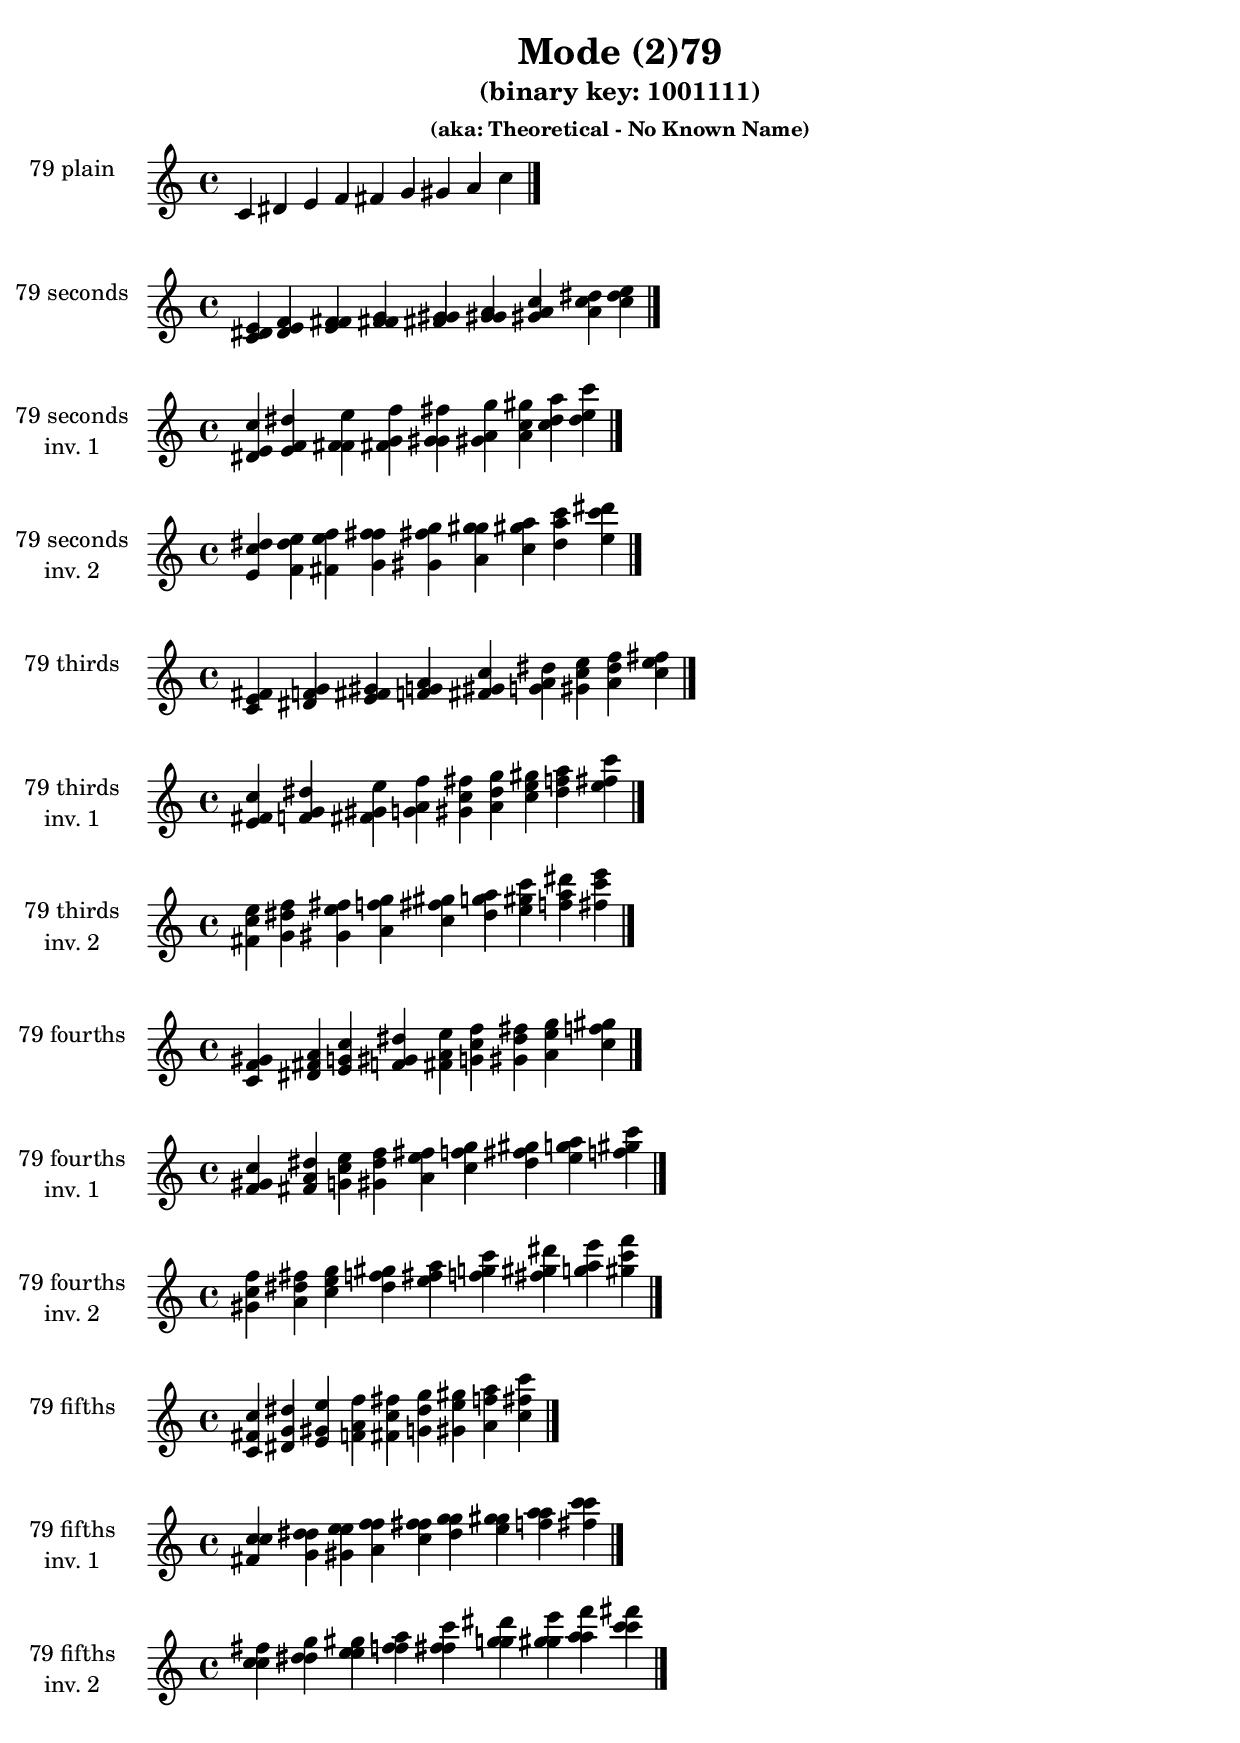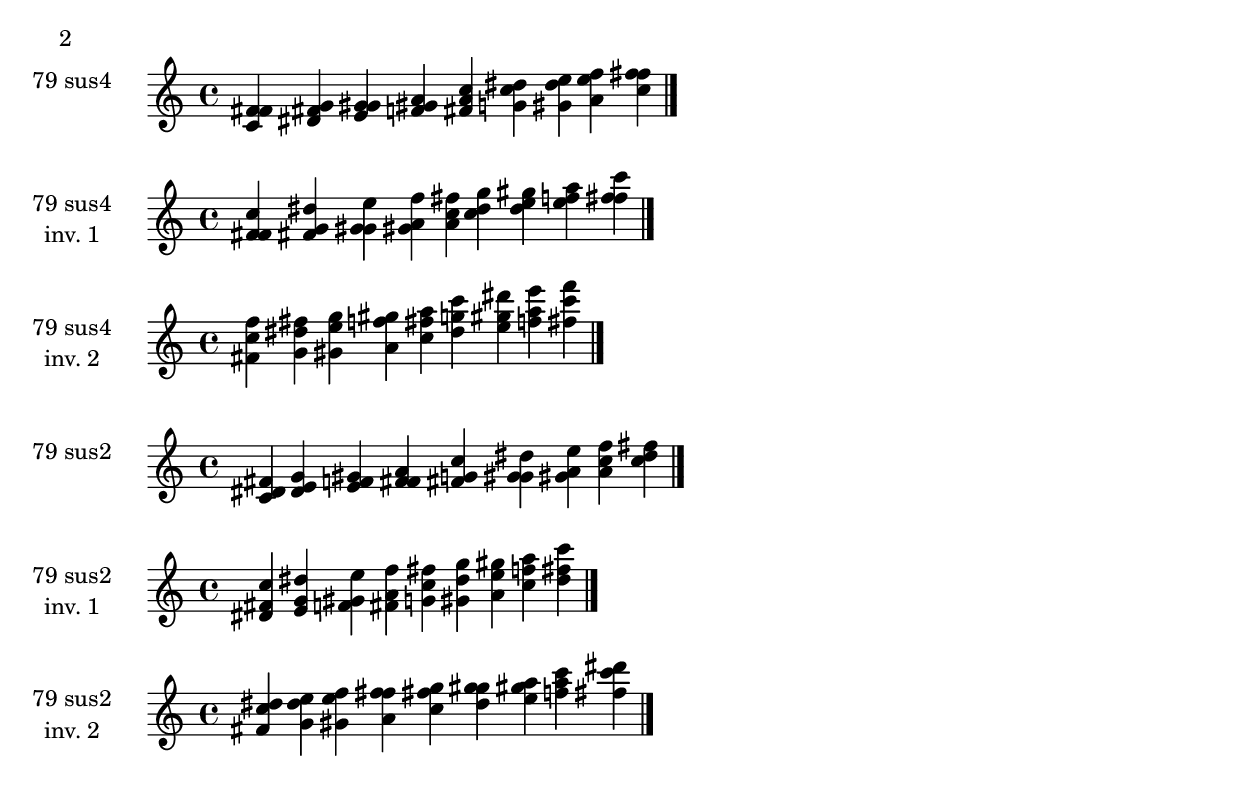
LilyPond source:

\version "2.19.0"

\header {
  title = "Mode (2)79"
  subtitle = "(binary key: 1001111)"
  subsubtitle = "(aka: Theoretical - No Known Name)"
 %% Remove default LilyPond tagline
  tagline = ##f
}

\paper {
  #(set-paper-size "a4")
}

global = {
  \key c \major
  \time 4/4
  \tempo 4=100
}

\book {
  \score {
    \new Staff \with {
      instrumentName =  \markup { \column {
         \hcenter-in #14 \line { 79 plain }
         \hcenter-in #14 \line {  } } }
      midiInstrument = "oboe"
    } { \accidentalStyle "default"
        \cadenzaOn c' dis' e' f' fis' g' gis' a' c''  \cadenzaOff \bar "|." }
    \layout { }
  }
  \score {
    \new Staff \with {
      instrumentName =  \markup { \column {
         \hcenter-in #14 \line { 79 seconds }
         \hcenter-in #14 \line {  } } }
      midiInstrument = "oboe"
    } { \accidentalStyle "default"
        \cadenzaOn <c' dis' e'> <dis' e' f'> <e' f' fis'> <f' fis' g'> <fis' g' gis'> <g' gis' a'> <gis' a' c''> <a' c'' dis''> <c'' dis'' e''>  \cadenzaOff \bar "|." }
    \layout { }
  }
  \score {
    \new Staff \with {
      instrumentName =  \markup { \column {
         \hcenter-in #14 \line { 79 seconds }
         \hcenter-in #14 \line { inv. 1 } } }
      midiInstrument = "oboe"
    } { \accidentalStyle "default"
        \cadenzaOn <dis' e' c''> <e' f' dis''> <f' fis' e''> <fis' g' f''> <g' gis' fis''> <gis' a' g''> <a' c'' gis''> <c'' dis'' a''> <dis'' e'' c'''>  \cadenzaOff \bar "|." }
    \layout { }
  }
  \score {
    \new Staff \with {
      instrumentName =  \markup { \column {
         \hcenter-in #14 \line { 79 seconds }
         \hcenter-in #14 \line { inv. 2 } } }
      midiInstrument = "oboe"
    } { \accidentalStyle "default"
        \cadenzaOn <e' c'' dis''> <f' dis'' e''> <fis' e'' f''> <g' f'' fis''> <gis' fis'' g''> <a' g'' gis''> <c'' gis'' a''> <dis'' a'' c'''> <e'' c''' dis'''>  \cadenzaOff \bar "|." }
    \layout { }
  }
  \score {
    \new Staff \with {
      instrumentName =  \markup { \column {
         \hcenter-in #14 \line { 79 thirds }
         \hcenter-in #14 \line {  } } }
      midiInstrument = "oboe"
    } { \accidentalStyle "default"
        \cadenzaOn <c' e' fis'> <dis' f' g'> <e' fis' gis'> <f' g' a'> <fis' gis' c''> <g' a' dis''> <gis' c'' e''> <a' dis'' f''> <c'' e'' fis''>  \cadenzaOff \bar "|." }
    \layout { }
  }
  \score {
    \new Staff \with {
      instrumentName =  \markup { \column {
         \hcenter-in #14 \line { 79 thirds }
         \hcenter-in #14 \line { inv. 1 } } }
      midiInstrument = "oboe"
    } { \accidentalStyle "default"
        \cadenzaOn <e' fis' c''> <f' g' dis''> <fis' gis' e''> <g' a' f''> <gis' c'' fis''> <a' dis'' g''> <c'' e'' gis''> <dis'' f'' a''> <e'' fis'' c'''>  \cadenzaOff \bar "|." }
    \layout { }
  }
  \score {
    \new Staff \with {
      instrumentName =  \markup { \column {
         \hcenter-in #14 \line { 79 thirds }
         \hcenter-in #14 \line { inv. 2 } } }
      midiInstrument = "oboe"
    } { \accidentalStyle "default"
        \cadenzaOn <fis' c'' e''> <g' dis'' f''> <gis' e'' fis''> <a' f'' g''> <c'' fis'' gis''> <dis'' g'' a''> <e'' gis'' c'''> <f'' a'' dis'''> <fis'' c''' e'''>  \cadenzaOff \bar "|." }
    \layout { }
  }
  \score {
    \new Staff \with {
      instrumentName =  \markup { \column {
         \hcenter-in #14 \line { 79 fourths }
         \hcenter-in #14 \line {  } } }
      midiInstrument = "oboe"
    } { \accidentalStyle "default"
        \cadenzaOn <c' f' gis'> <dis' fis' a'> <e' g' c''> <f' gis' dis''> <fis' a' e''> <g' c'' f''> <gis' dis'' fis''> <a' e'' g''> <c'' f'' gis''>  \cadenzaOff \bar "|." }
    \layout { }
  }
  \score {
    \new Staff \with {
      instrumentName =  \markup { \column {
         \hcenter-in #14 \line { 79 fourths }
         \hcenter-in #14 \line { inv. 1 } } }
      midiInstrument = "oboe"
    } { \accidentalStyle "default"
        \cadenzaOn <f' gis' c''> <fis' a' dis''> <g' c'' e''> <gis' dis'' f''> <a' e'' fis''> <c'' f'' g''> <dis'' fis'' gis''> <e'' g'' a''> <f'' gis'' c'''>  \cadenzaOff \bar "|." }
    \layout { }
  }
  \score {
    \new Staff \with {
      instrumentName =  \markup { \column {
         \hcenter-in #14 \line { 79 fourths }
         \hcenter-in #14 \line { inv. 2 } } }
      midiInstrument = "oboe"
    } { \accidentalStyle "default"
        \cadenzaOn <gis' c'' f''> <a' dis'' fis''> <c'' e'' g''> <dis'' f'' gis''> <e'' fis'' a''> <f'' g'' c'''> <fis'' gis'' dis'''> <g'' a'' e'''> <gis'' c''' f'''>  \cadenzaOff \bar "|." }
    \layout { }
  }
  \score {
    \new Staff \with {
      instrumentName =  \markup { \column {
         \hcenter-in #14 \line { 79 fifths }
         \hcenter-in #14 \line {  } } }
      midiInstrument = "oboe"
    } { \accidentalStyle "default"
        \cadenzaOn <c' fis' c''> <dis' g' dis''> <e' gis' e''> <f' a' f''> <fis' c'' fis''> <g' dis'' g''> <gis' e'' gis''> <a' f'' a''> <c'' fis'' c'''>  \cadenzaOff \bar "|." }
    \layout { }
  }
  \score {
    \new Staff \with {
      instrumentName =  \markup { \column {
         \hcenter-in #14 \line { 79 fifths }
         \hcenter-in #14 \line { inv. 1 } } }
      midiInstrument = "oboe"
    } { \accidentalStyle "default"
        \cadenzaOn <fis' c'' c''> <g' dis'' dis''> <gis' e'' e''> <a' f'' f''> <c'' fis'' fis''> <dis'' g'' g''> <e'' gis'' gis''> <f'' a'' a''> <fis'' c''' c'''>  \cadenzaOff \bar "|." }
    \layout { }
  }
  \score {
    \new Staff \with {
      instrumentName =  \markup { \column {
         \hcenter-in #14 \line { 79 fifths }
         \hcenter-in #14 \line { inv. 2 } } }
      midiInstrument = "oboe"
    } { \accidentalStyle "default"
        \cadenzaOn <c'' c'' fis''> <dis'' dis'' g''> <e'' e'' gis''> <f'' f'' a''> <fis'' fis'' c'''> <g'' g'' dis'''> <gis'' gis'' e'''> <a'' a'' f'''> <c''' c''' fis'''>  \cadenzaOff \bar "|." }
    \layout { }
  }
  \score {
    \new Staff \with {
      instrumentName =  \markup { \column {
         \hcenter-in #14 \line { 79 sus4 }
         \hcenter-in #14 \line {  } } }
      midiInstrument = "oboe"
    } { \accidentalStyle "default"
        \cadenzaOn <c' f' fis'> <dis' fis' g'> <e' g' gis'> <f' gis' a'> <fis' a' c''> <g' c'' dis''> <gis' dis'' e''> <a' e'' f''> <c'' f'' fis''>  \cadenzaOff \bar "|." }
    \layout { }
  }
  \score {
    \new Staff \with {
      instrumentName =  \markup { \column {
         \hcenter-in #14 \line { 79 sus4 }
         \hcenter-in #14 \line { inv. 1 } } }
      midiInstrument = "oboe"
    } { \accidentalStyle "default"
        \cadenzaOn <f' fis' c''> <fis' g' dis''> <g' gis' e''> <gis' a' f''> <a' c'' fis''> <c'' dis'' g''> <dis'' e'' gis''> <e'' f'' a''> <f'' fis'' c'''>  \cadenzaOff \bar "|." }
    \layout { }
  }
  \score {
    \new Staff \with {
      instrumentName =  \markup { \column {
         \hcenter-in #14 \line { 79 sus4 }
         \hcenter-in #14 \line { inv. 2 } } }
      midiInstrument = "oboe"
    } { \accidentalStyle "default"
        \cadenzaOn <fis' c'' f''> <g' dis'' fis''> <gis' e'' g''> <a' f'' gis''> <c'' fis'' a''> <dis'' g'' c'''> <e'' gis'' dis'''> <f'' a'' e'''> <fis'' c''' f'''>  \cadenzaOff \bar "|." }
    \layout { }
  }
  \score {
    \new Staff \with {
      instrumentName =  \markup { \column {
         \hcenter-in #14 \line { 79 sus2 }
         \hcenter-in #14 \line {  } } }
      midiInstrument = "oboe"
    } { \accidentalStyle "default"
        \cadenzaOn <c' dis' fis'> <dis' e' g'> <e' f' gis'> <f' fis' a'> <fis' g' c''> <g' gis' dis''> <gis' a' e''> <a' c'' f''> <c'' dis'' fis''>  \cadenzaOff \bar "|." }
    \layout { }
  }
  \score {
    \new Staff \with {
      instrumentName =  \markup { \column {
         \hcenter-in #14 \line { 79 sus2 }
         \hcenter-in #14 \line { inv. 1 } } }
      midiInstrument = "oboe"
    } { \accidentalStyle "default"
        \cadenzaOn <dis' fis' c''> <e' g' dis''> <f' gis' e''> <fis' a' f''> <g' c'' fis''> <gis' dis'' g''> <a' e'' gis''> <c'' f'' a''> <dis'' fis'' c'''>  \cadenzaOff \bar "|." }
    \layout { }
  }
  \score {
    \new Staff \with {
      instrumentName =  \markup { \column {
         \hcenter-in #14 \line { 79 sus2 }
         \hcenter-in #14 \line { inv. 2 } } }
      midiInstrument = "oboe"
    } { \accidentalStyle "default"
        \cadenzaOn <fis' c'' dis''> <g' dis'' e''> <gis' e'' f''> <a' f'' fis''> <c'' fis'' g''> <dis'' g'' gis''> <e'' gis'' a''> <f'' a'' c'''> <fis'' c''' dis'''>  \cadenzaOff \bar "|." }
    \layout { }
  }
}

\book {
  \bookOutputSuffix "plain_"
  \score {
    \new Staff \with {
      instrumentName =  \markup { \column {
         \hcenter-in #14 \line { 79 plain }
         \hcenter-in #14 \line {  } } }
      midiInstrument = "oboe"
    } { \accidentalStyle "default"
        \cadenzaOn c' dis' e' f' fis' g' gis' a' c''  \cadenzaOff \bar "|." }
    \midi { }
  }
}
\book {
  \bookOutputSuffix "seconds_"
  \score {
    \new Staff \with {
      instrumentName =  \markup { \column {
         \hcenter-in #14 \line { 79 seconds }
         \hcenter-in #14 \line {  } } }
      midiInstrument = "oboe"
    } { \accidentalStyle "default"
        \cadenzaOn <c' dis' e'> <dis' e' f'> <e' f' fis'> <f' fis' g'> <fis' g' gis'> <g' gis' a'> <gis' a' c''> <a' c'' dis''> <c'' dis'' e''>  \cadenzaOff \bar "|." }
    \midi { }
  }
}
\book {
  \bookOutputSuffix "seconds_inv. 1"
  \score {
    \new Staff \with {
      instrumentName =  \markup { \column {
         \hcenter-in #14 \line { 79 seconds }
         \hcenter-in #14 \line { inv. 1 } } }
      midiInstrument = "oboe"
    } { \accidentalStyle "default"
        \cadenzaOn <dis' e' c''> <e' f' dis''> <f' fis' e''> <fis' g' f''> <g' gis' fis''> <gis' a' g''> <a' c'' gis''> <c'' dis'' a''> <dis'' e'' c'''>  \cadenzaOff \bar "|." }
    \midi { }
  }
}
\book {
  \bookOutputSuffix "seconds_inv. 2"
  \score {
    \new Staff \with {
      instrumentName =  \markup { \column {
         \hcenter-in #14 \line { 79 seconds }
         \hcenter-in #14 \line { inv. 2 } } }
      midiInstrument = "oboe"
    } { \accidentalStyle "default"
        \cadenzaOn <e' c'' dis''> <f' dis'' e''> <fis' e'' f''> <g' f'' fis''> <gis' fis'' g''> <a' g'' gis''> <c'' gis'' a''> <dis'' a'' c'''> <e'' c''' dis'''>  \cadenzaOff \bar "|." }
    \midi { }
  }
}
\book {
  \bookOutputSuffix "thirds_"
  \score {
    \new Staff \with {
      instrumentName =  \markup { \column {
         \hcenter-in #14 \line { 79 thirds }
         \hcenter-in #14 \line {  } } }
      midiInstrument = "oboe"
    } { \accidentalStyle "default"
        \cadenzaOn <c' e' fis'> <dis' f' g'> <e' fis' gis'> <f' g' a'> <fis' gis' c''> <g' a' dis''> <gis' c'' e''> <a' dis'' f''> <c'' e'' fis''>  \cadenzaOff \bar "|." }
    \midi { }
  }
}
\book {
  \bookOutputSuffix "thirds_inv. 1"
  \score {
    \new Staff \with {
      instrumentName =  \markup { \column {
         \hcenter-in #14 \line { 79 thirds }
         \hcenter-in #14 \line { inv. 1 } } }
      midiInstrument = "oboe"
    } { \accidentalStyle "default"
        \cadenzaOn <e' fis' c''> <f' g' dis''> <fis' gis' e''> <g' a' f''> <gis' c'' fis''> <a' dis'' g''> <c'' e'' gis''> <dis'' f'' a''> <e'' fis'' c'''>  \cadenzaOff \bar "|." }
    \midi { }
  }
}
\book {
  \bookOutputSuffix "thirds_inv. 2"
  \score {
    \new Staff \with {
      instrumentName =  \markup { \column {
         \hcenter-in #14 \line { 79 thirds }
         \hcenter-in #14 \line { inv. 2 } } }
      midiInstrument = "oboe"
    } { \accidentalStyle "default"
        \cadenzaOn <fis' c'' e''> <g' dis'' f''> <gis' e'' fis''> <a' f'' g''> <c'' fis'' gis''> <dis'' g'' a''> <e'' gis'' c'''> <f'' a'' dis'''> <fis'' c''' e'''>  \cadenzaOff \bar "|." }
    \midi { }
  }
}
\book {
  \bookOutputSuffix "fourths_"
  \score {
    \new Staff \with {
      instrumentName =  \markup { \column {
         \hcenter-in #14 \line { 79 fourths }
         \hcenter-in #14 \line {  } } }
      midiInstrument = "oboe"
    } { \accidentalStyle "default"
        \cadenzaOn <c' f' gis'> <dis' fis' a'> <e' g' c''> <f' gis' dis''> <fis' a' e''> <g' c'' f''> <gis' dis'' fis''> <a' e'' g''> <c'' f'' gis''>  \cadenzaOff \bar "|." }
    \midi { }
  }
}
\book {
  \bookOutputSuffix "fourths_inv. 1"
  \score {
    \new Staff \with {
      instrumentName =  \markup { \column {
         \hcenter-in #14 \line { 79 fourths }
         \hcenter-in #14 \line { inv. 1 } } }
      midiInstrument = "oboe"
    } { \accidentalStyle "default"
        \cadenzaOn <f' gis' c''> <fis' a' dis''> <g' c'' e''> <gis' dis'' f''> <a' e'' fis''> <c'' f'' g''> <dis'' fis'' gis''> <e'' g'' a''> <f'' gis'' c'''>  \cadenzaOff \bar "|." }
    \midi { }
  }
}
\book {
  \bookOutputSuffix "fourths_inv. 2"
  \score {
    \new Staff \with {
      instrumentName =  \markup { \column {
         \hcenter-in #14 \line { 79 fourths }
         \hcenter-in #14 \line { inv. 2 } } }
      midiInstrument = "oboe"
    } { \accidentalStyle "default"
        \cadenzaOn <gis' c'' f''> <a' dis'' fis''> <c'' e'' g''> <dis'' f'' gis''> <e'' fis'' a''> <f'' g'' c'''> <fis'' gis'' dis'''> <g'' a'' e'''> <gis'' c''' f'''>  \cadenzaOff \bar "|." }
    \midi { }
  }
}
\book {
  \bookOutputSuffix "fifths_"
  \score {
    \new Staff \with {
      instrumentName =  \markup { \column {
         \hcenter-in #14 \line { 79 fifths }
         \hcenter-in #14 \line {  } } }
      midiInstrument = "oboe"
    } { \accidentalStyle "default"
        \cadenzaOn <c' fis' c''> <dis' g' dis''> <e' gis' e''> <f' a' f''> <fis' c'' fis''> <g' dis'' g''> <gis' e'' gis''> <a' f'' a''> <c'' fis'' c'''>  \cadenzaOff \bar "|." }
    \midi { }
  }
}
\book {
  \bookOutputSuffix "fifths_inv. 1"
  \score {
    \new Staff \with {
      instrumentName =  \markup { \column {
         \hcenter-in #14 \line { 79 fifths }
         \hcenter-in #14 \line { inv. 1 } } }
      midiInstrument = "oboe"
    } { \accidentalStyle "default"
        \cadenzaOn <fis' c'' c''> <g' dis'' dis''> <gis' e'' e''> <a' f'' f''> <c'' fis'' fis''> <dis'' g'' g''> <e'' gis'' gis''> <f'' a'' a''> <fis'' c''' c'''>  \cadenzaOff \bar "|." }
    \midi { }
  }
}
\book {
  \bookOutputSuffix "fifths_inv. 2"
  \score {
    \new Staff \with {
      instrumentName =  \markup { \column {
         \hcenter-in #14 \line { 79 fifths }
         \hcenter-in #14 \line { inv. 2 } } }
      midiInstrument = "oboe"
    } { \accidentalStyle "default"
        \cadenzaOn <c'' c'' fis''> <dis'' dis'' g''> <e'' e'' gis''> <f'' f'' a''> <fis'' fis'' c'''> <g'' g'' dis'''> <gis'' gis'' e'''> <a'' a'' f'''> <c''' c''' fis'''>  \cadenzaOff \bar "|." }
    \midi { }
  }
}
\book {
  \bookOutputSuffix "sus4_"
  \score {
    \new Staff \with {
      instrumentName =  \markup { \column {
         \hcenter-in #14 \line { 79 sus4 }
         \hcenter-in #14 \line {  } } }
      midiInstrument = "oboe"
    } { \accidentalStyle "default"
        \cadenzaOn <c' f' fis'> <dis' fis' g'> <e' g' gis'> <f' gis' a'> <fis' a' c''> <g' c'' dis''> <gis' dis'' e''> <a' e'' f''> <c'' f'' fis''>  \cadenzaOff \bar "|." }
    \midi { }
  }
}
\book {
  \bookOutputSuffix "sus4_inv. 1"
  \score {
    \new Staff \with {
      instrumentName =  \markup { \column {
         \hcenter-in #14 \line { 79 sus4 }
         \hcenter-in #14 \line { inv. 1 } } }
      midiInstrument = "oboe"
    } { \accidentalStyle "default"
        \cadenzaOn <f' fis' c''> <fis' g' dis''> <g' gis' e''> <gis' a' f''> <a' c'' fis''> <c'' dis'' g''> <dis'' e'' gis''> <e'' f'' a''> <f'' fis'' c'''>  \cadenzaOff \bar "|." }
    \midi { }
  }
}
\book {
  \bookOutputSuffix "sus4_inv. 2"
  \score {
    \new Staff \with {
      instrumentName =  \markup { \column {
         \hcenter-in #14 \line { 79 sus4 }
         \hcenter-in #14 \line { inv. 2 } } }
      midiInstrument = "oboe"
    } { \accidentalStyle "default"
        \cadenzaOn <fis' c'' f''> <g' dis'' fis''> <gis' e'' g''> <a' f'' gis''> <c'' fis'' a''> <dis'' g'' c'''> <e'' gis'' dis'''> <f'' a'' e'''> <fis'' c''' f'''>  \cadenzaOff \bar "|." }
    \midi { }
  }
}
\book {
  \bookOutputSuffix "sus2_"
  \score {
    \new Staff \with {
      instrumentName =  \markup { \column {
         \hcenter-in #14 \line { 79 sus2 }
         \hcenter-in #14 \line {  } } }
      midiInstrument = "oboe"
    } { \accidentalStyle "default"
        \cadenzaOn <c' dis' fis'> <dis' e' g'> <e' f' gis'> <f' fis' a'> <fis' g' c''> <g' gis' dis''> <gis' a' e''> <a' c'' f''> <c'' dis'' fis''>  \cadenzaOff \bar "|." }
    \midi { }
  }
}
\book {
  \bookOutputSuffix "sus2_inv. 1"
  \score {
    \new Staff \with {
      instrumentName =  \markup { \column {
         \hcenter-in #14 \line { 79 sus2 }
         \hcenter-in #14 \line { inv. 1 } } }
      midiInstrument = "oboe"
    } { \accidentalStyle "default"
        \cadenzaOn <dis' fis' c''> <e' g' dis''> <f' gis' e''> <fis' a' f''> <g' c'' fis''> <gis' dis'' g''> <a' e'' gis''> <c'' f'' a''> <dis'' fis'' c'''>  \cadenzaOff \bar "|." }
    \midi { }
  }
}
\book {
  \bookOutputSuffix "sus2_inv. 2"
  \score {
    \new Staff \with {
      instrumentName =  \markup { \column {
         \hcenter-in #14 \line { 79 sus2 }
         \hcenter-in #14 \line { inv. 2 } } }
      midiInstrument = "oboe"
    } { \accidentalStyle "default"
        \cadenzaOn <fis' c'' dis''> <g' dis'' e''> <gis' e'' f''> <a' f'' fis''> <c'' fis'' g''> <dis'' g'' gis''> <e'' gis'' a''> <f'' a'' c'''> <fis'' c''' dis'''>  \cadenzaOff \bar "|." }
    \midi { }
  }
}
